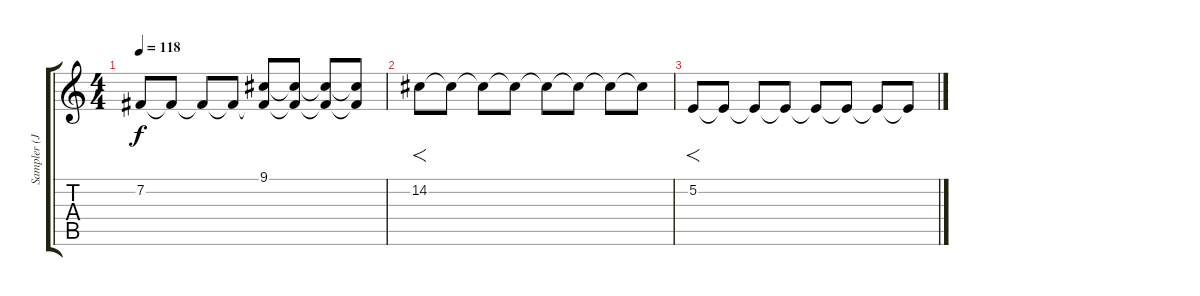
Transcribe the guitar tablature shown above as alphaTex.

\track ("Sampler (Joseph Hahn)" "Sampler (J") {instrument fx5brightness}
\staff {score tabs}
\tuning (E4 B3 G3 D3 A2 E2) {hide}
\ts (4 4)
\tempo 118
\clef g2
\ks c
7.2{t}.8{dy f} 7.2{t}.8 7.2{t}.8 7.2{t}.8 (9.1 7.2{t}).8 (9.1{t} 7.2{t}).8 (9.1{t} 7.2{t}).8 (9.1{t} 7.2{t}).8 |
14.2.8{f} 14.2{t}.8 14.2{t}.8 14.2{t}.8 14.2{t}.8 14.2{t}.8 14.2{t}.8 14.2{t}.8 |
5.2.8{f} 5.2{t}.8 5.2{t}.8 5.2{t}.8 5.2{t}.8 5.2{t}.8 5.2{t}.8 5.2{t}.8
